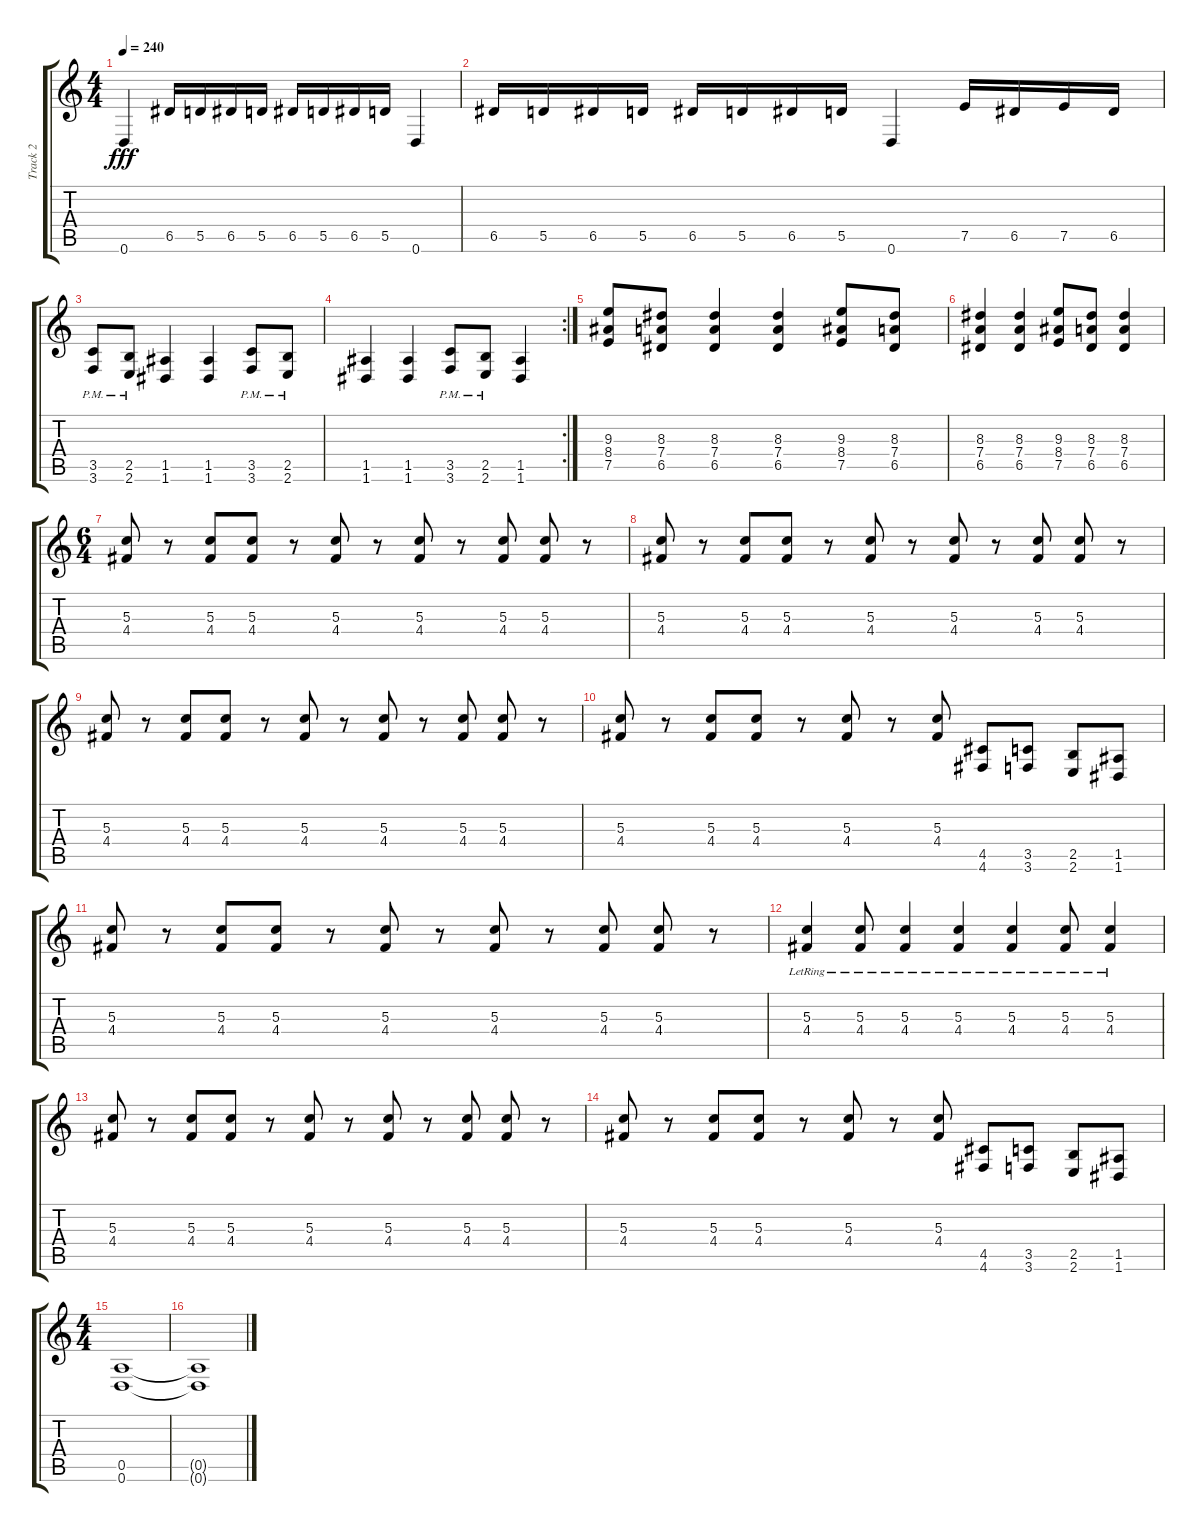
\track ("Track 2" "Track 2") {instrument distortionguitar}
\staff {score tabs}
\tuning (E4 B3 G3 D3 A2 D2) {hide}
\ts (4 4)
\tempo 240
\clef g2
\ks c
0.6.4{dy fff} 6.5.16 5.5.16 6.5.16 5.5.16 6.5.16 5.5.16 6.5.16 5.5.16 0.6.4 |
6.5.16 5.5.16 6.5.16 5.5.16 6.5.16 5.5.16 6.5.16 5.5.16 0.6.4 7.5.16 6.5.16 7.5.16 6.5.16 |
(3.5{pm} 3.6{pm}).8 (2.5{pm} 2.6{pm}).8 (1.5 1.6).4 (1.5 1.6).4 (3.5{pm} 3.6{pm}).8 (2.5{pm} 2.6{pm}).8 |
\rc 2
(1.5 1.6).4 (1.5 1.6).4 (3.5{pm} 3.6{pm}).8 (2.5{pm} 2.6{pm}).8 (1.5 1.6).4 |
(9.3 8.4 7.5).8 (8.3 7.4 6.5).8 (8.3 7.4 6.5).4 (8.3 7.4 6.5).4 (9.3 8.4 7.5).8 (8.3 7.4 6.5).8 |
(8.3 7.4 6.5).4 (8.3 7.4 6.5).4 (9.3 8.4 7.5).8 (8.3 7.4 6.5).8 (8.3 7.4 6.5).4 |
\ts (6 4)
(5.3 4.4).8 r.8 (5.3 4.4).8 (5.3 4.4).8 r.8 (5.3 4.4).8 r.8 (5.3 4.4).8 r.8 (5.3 4.4).8 (5.3 4.4).8 r.8 |
(5.3 4.4).8 r.8 (5.3 4.4).8 (5.3 4.4).8 r.8 (5.3 4.4).8 r.8 (5.3 4.4).8 r.8 (5.3 4.4).8 (5.3 4.4).8 r.8 |
(5.3 4.4).8 r.8 (5.3 4.4).8 (5.3 4.4).8 r.8 (5.3 4.4).8 r.8 (5.3 4.4).8 r.8 (5.3 4.4).8 (5.3 4.4).8 r.8 |
(5.3 4.4).8 r.8 (5.3 4.4).8 (5.3 4.4).8 r.8 (5.3 4.4).8 r.8 (5.3 4.4).8 (4.5 4.6).8 (3.5 3.6).8 (2.5 2.6).8 (1.5 1.6).8 |
(5.3 4.4).8 r.8 (5.3 4.4).8 (5.3 4.4).8 r.8 (5.3 4.4).8 r.8 (5.3 4.4).8 r.8 (5.3 4.4).8 (5.3 4.4).8 r.8 |
(5.3{lr} 4.4{lr}).4 (5.3{lr} 4.4{lr}).8 (5.3{lr} 4.4{lr}).4 (5.3{lr} 4.4{lr}).4 (5.3{lr} 4.4{lr}).4 (5.3{lr} 4.4{lr}).8 (5.3{lr} 4.4{lr}).4 |
(5.3 4.4).8 r.8 (5.3 4.4).8 (5.3 4.4).8 r.8 (5.3 4.4).8 r.8 (5.3 4.4).8 r.8 (5.3 4.4).8 (5.3 4.4).8 r.8 |
(5.3 4.4).8 r.8 (5.3 4.4).8 (5.3 4.4).8 r.8 (5.3 4.4).8 r.8 (5.3 4.4).8 (4.5 4.6).8 (3.5 3.6).8 (2.5 2.6).8 (1.5 1.6).8 |
\ts (4 4)
(0.5 0.6).1 |
(0.5{t} 0.6{t}).1
